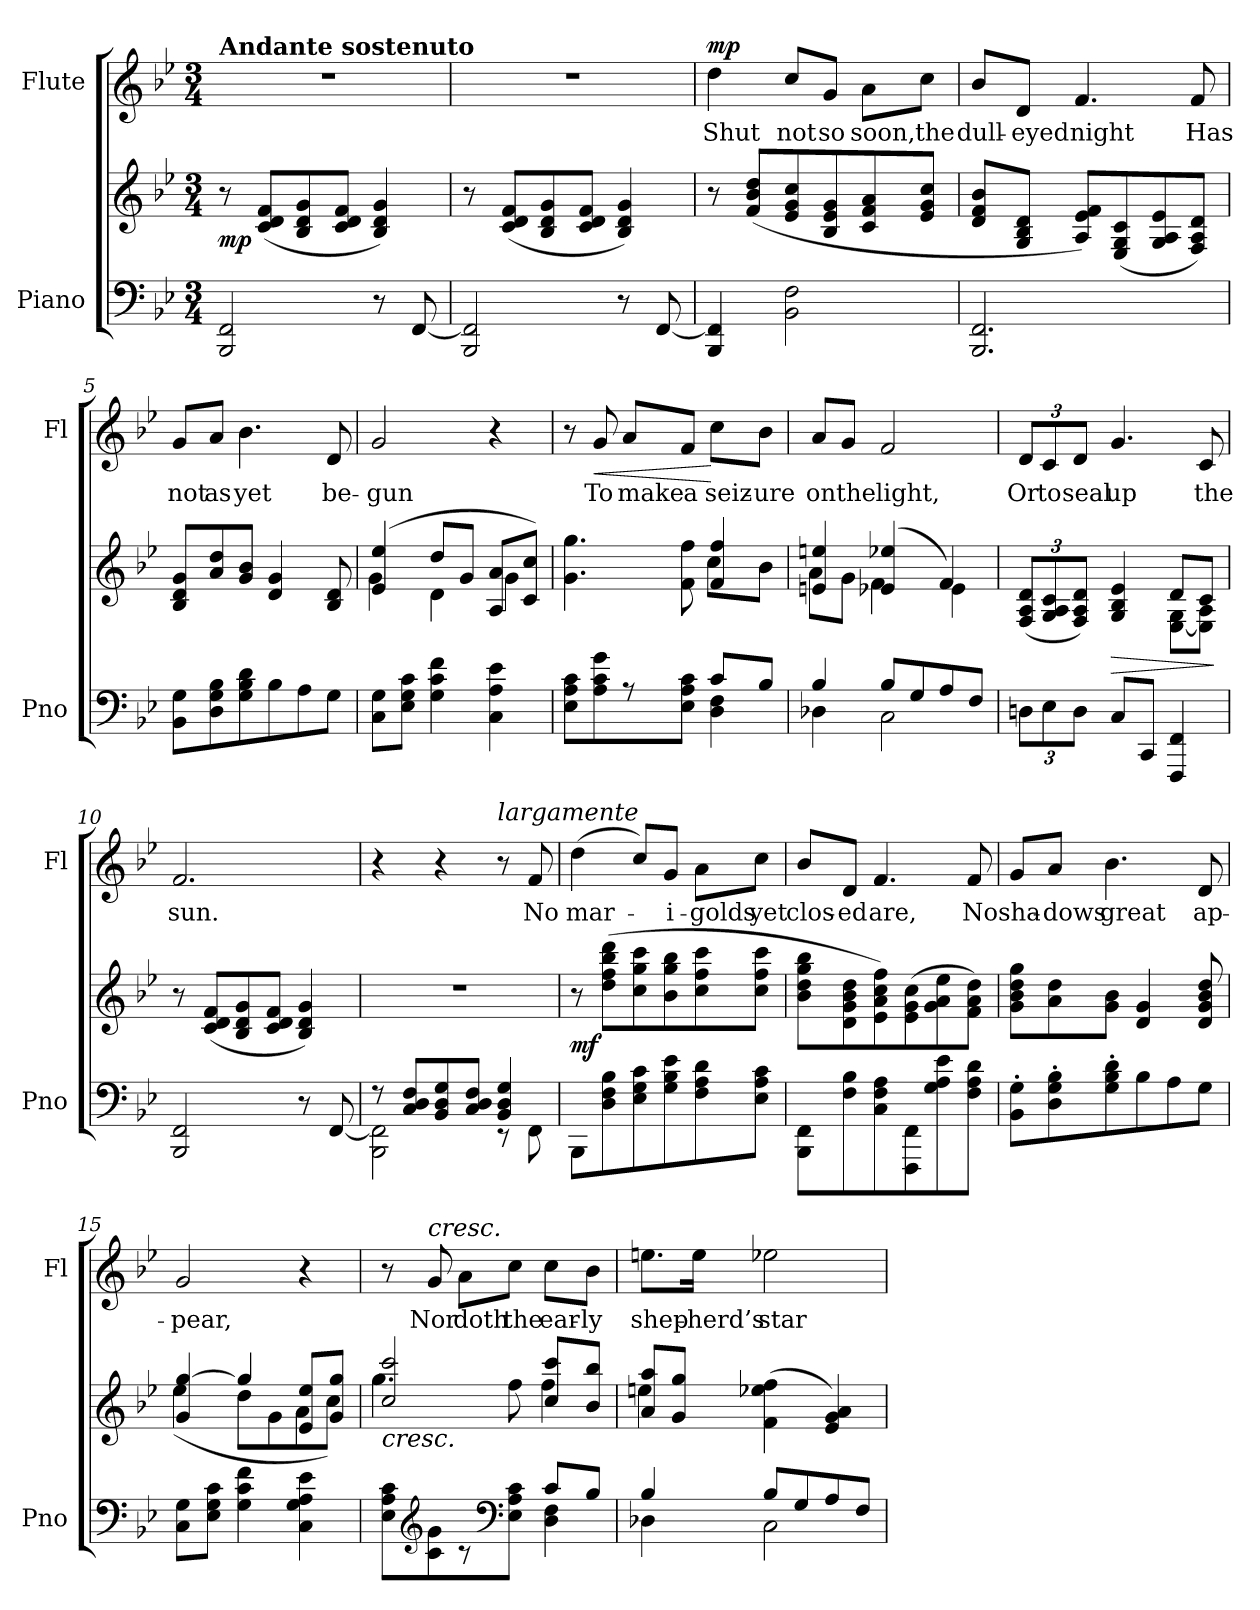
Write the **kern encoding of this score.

**kern	**kern	**dynam	**kern	**text	**dynam
*part2	*part2	*part2	*part1	*part1	*part1
*staff3	*staff2	*staff2/3	*staff1	*staff1	*staff1
*I"Piano	*	*	*I"Flute	*	*
*I'Pno	*	*	*I'Fl	*	*
*clefF4	*clefG2	*	*clefG2	*	*
*k[b-e-]	*k[b-e-]	*	*k[b-e-]	*	*
*M3/4	*M3/4	*	*M3/4	*	*
*MM48	*MM48	*	*MM48	*	*
=1	=1	=1	=1	=1	=1
!	!	!	!LO:TX:a:B:t=Andante sostenuto	!	!
!	!	!LO:DY:b	!	!	!
2BBB-/ 2FF/	8r	mp	2.r	.	.
.	(8c/ 8d/ 8f/L	.	.	.	.
.	8B-/ 8d/ 8g/	.	.	.	.
.	8c/ 8d/ 8f/J	.	.	.	.
8r	4B-/ 4d/ 4g/)	.	.	.	.
[8FF/	.	.	.	.	.
=2	=2	=2	=2	=2	=2
2BBB-/ 2FF/]	8r	.	2.r	.	.
.	(8c/ 8d/ 8f/L	.	.	.	.
.	8B-/ 8d/ 8g/	.	.	.	.
.	8c/ 8d/ 8f/J	.	.	.	.
8r	4B-/ 4d/ 4g/)	.	.	.	.
[8FF/	.	.	.	.	.
=3	=3	=3	=3	=3	=3
!	!	!	!	!LO:LY:b	!LO:DY:a
4BBB-/ 4FF/]	8r	.	4dd\	Shut	mp
.	(8f/ 8b-/ 8dd/L	.	.	.	.
!	!	!	!	!LO:LY:b	!
2BB-\ 2F\	8e-/ 8g/ 8cc/	.	8cc/L	not	.
!	!	!	!	!LO:LY:b	!
.	8B-/ 8e-/ 8g/	.	8g/J	so	.
!	!	!	!	!LO:LY:b	!
.	8c/ 8f/ 8a/	.	8a\L	soon,	.
!	!	!	!	!LO:LY:b	!
.	8e-/ 8g/ 8cc/J	.	8cc\J	the	.
!!LO:LB:g=z
=4	=4	=4	=4	=4	=4
!	!	!	!	!LO:LY:b	!
2.BBB-/ 2.FF/	8d/ 8f/ 8b-/L	.	8b-/L	dull-	.
!	!	!	!	!LO:LY:b	!
.	8G/ 8B-/ 8d/J	.	8d/J	-eyed	.
!	!	!	!	!LO:LY:b	!
.	8A/ 8e-/ 8f/L)	.	4.f/	night	.
.	(8E-/ 8G/ 8c/	.	.	.	.
.	8G/ 8A/ 8e-/	.	.	.	.
!	!	!	!	!LO:LY:b	!
.	8F/ 8A/ 8d/J)	.	8f/	Has	.
=5	=5	=5	=5	=5	=5
!	!	!	!	!LO:LY:b	!
8BB-\ 8G\L	8B-/ 8d/ 8g/L	.	8g/L	not	.
!	!	!	!	!LO:LY:b	!
8D\ 8G\ 8B-\	8a/ 8dd/	.	8a/J	as	.
!	!	!	!	!LO:LY:b	!
8G\ 8B-\ 8d\	8g/ 8b-/J	.	4.b-\	yet	.
8B-\	4d/ 4g/	.	.	.	.
8A\	.	.	.	.	.
!	!	!	!	!LO:LY:b	!
8G\J	8B-/ 8d/	.	8d/	be-	.
=6	=6	=6	=6	=6	=6
*	*^	*	*	*	*
!	!	!	!	!	!LO:LY:b	!
8C\ 8G\L	(4e-/ 4ee-/	4g\	.	2g/	-gun	.
8E-\ 8G\ 8c\J	.	.	.	.	.	.
4G\ 4c\ 4f\	8dd/L	4d\	.	.	.	.
.	8g/J	.	.	.	.	.
4C\ 4A\ 4e-\	8A/ 8a/L	4g\	.	4r	.	.
.	8c/ 8cc/J)	.	.	.	.	.
!!LO:LB:g=z
=7	=7	=7	=7	=7	=7	=7
*^	*	*	*	*	*	*
8E-\ 8A\ 8c\L	2ryy	4.g\ 4.gg\	2ryy	.	8r	.	.
!	!	!	!	!	!	!LO:LY:b	!LO:HP:b
8A\ 8c\ 8g\	.	.	.	.	8g/	To	<
!	!	!	!	!	!	!LO:LY:b	!
8r	.	.	.	.	8a/L	make	.
!	!	!	!	!	!	!LO:LY:b	!
8E-\ 8A\ 8c\J	.	8f\ 8ff\	.	.	8f/J	a	.
!	!	!	!	!	!	!LO:LY:b	!
8c/L	4D\ 4F\	4f/ 4ff/	8cc\L	.	8cc\L	seiz-	[
!	!	!	!	!	!	!LO:LY:b	!
8B-/J	.	.	8b-\J	.	8b-\J	-ure	.
=8	=8	=8	=8	=8	=8	=8	=8
!	!	!	!	!	!	!LO:LY:b	!
4B-/	4D-X\	4en/ 4een/	8a\L	.	8a/L	on	.
!	!	!	!	!	!	!LO:LY:b	!
.	.	.	8g\J	.	8g/J	the	.
!	!	!	!	!	!	!LO:LY:b	!
8B-/L	2C\	(4e-X/ 4ee-X/	4f\	.	2f/	light,	.
8G/	.	.	.	.	.	.	.
8A/	.	4f/)	4e-\	.	.	.	.
8F/J	.	.	.	.	.	.	.
*v	*v	*	*	*	*	*	*
=9	=9	=9	=9	=9	=9	=9
*Xbrackettup	*Xbrackettup	*	*	*	*	*
!	!	!	!	!	!LO:LY:b	!
12Dn\L	(12F/ 12A/ 12d/L	2ryy	.	12d/L	Or	.
!	!	!	!	!	!LO:LY:b	!
12E-\	12G/ 12A/ 12c/	.	.	12c/	to	.
!	!	!	!	!	!LO:LY:b	!
12D\J	12F/ 12A/ 12d/J)	.	.	12d/J	seal	.
!	!	!	!LO:HP:b	!	!LO:LY:b	!
8C/L	4G/ 4B-/ 4e-/	.	>	4.g/	up	.
8CC/J	.	.	.	.	.	.
4FFF/ 4FF/	8d/L	[8E-\ 8G\L	.	.	.	.
!	!	!	!	!	!LO:LY:b	!
.	8c/J	8E-\] 8A\J	.	8c/	the	.
*	*v	*v	*	*	*	*
.	.	]	.	.	.
!!LO:PB:g=z
=10	=10	=10	=10	=10	=10
!	!	!	!	!LO:LY:b	!
2BBB-/ 2FF/	8r	.	2.f/	sun.	.
.	(8c/ 8d/ 8f/L	.	.	.	.
.	8B-/ 8d/ 8g/	.	.	.	.
.	8c/ 8d/ 8f/J	.	.	.	.
8r	4B-/ 4d/ 4g/)	.	.	.	.
[8FF/	.	.	.	.	.
=11	=11	=11	=11	=11	=11
*^	*	*	*	*	*
8r	2BBB-\ 2FF\]	2.r	.	4r	.	.
8C/ 8D/ 8F/L	.	.	.	.	.	.
8BB-/ 8D/ 8G/	.	.	.	4r	.	.
8C/ 8D/ 8F/J	.	.	.	.	.	.
!	!	!	!	!LO:TX:a:i:t=largamente	!	!
4BB-/ 4D/ 4G/	8r	.	.	8r	.	.
!	!	!	!	!	!LO:LY:b	!
.	8FF\	.	.	8f/	No	.
=12	=12	=12	=12	=12	=12	=12
!	!	!	!LO:DY:b	!	!LO:LY:b	!
*v	*v	*	*	*	*	*
8BBB-\L	8r	mf	(4dd\	mar-	.
8D\ 8F\ 8B-\	(8dd\ 8ff\ 8bb-\ 8ddd\L	.	.	.	.
8E-\ 8G\ 8c\	8cc\ 8gg\ 8ccc\	.	8cc/L)	.	.
!	!	!	!	!LO:LY:b	!
8G\ 8B-\ 8e-\	8b-\ 8gg\ 8bb-\	.	8g/J	-i-	.
!	!	!	!	!LO:LY:b	!
8F\ 8A\ 8d\	8cc\ 8ff\ 8ccc\	.	8a\L	-golds	.
!	!	!	!	!LO:LY:b	!
8E-\ 8A\ 8c\J	8cc\ 8ff\ 8ccc\J	.	8cc\J	yet	.
!!LO:LB:g=z
=13	=13	=13	=13	=13	=13
!	!	!	!	!LO:LY:b	!
8BBB-\ 8FF\L	8b-\ 8dd\ 8gg\ 8bb-\L	.	8b-/L	clos-	.
!	!	!	!	!LO:LY:b	!
8F\ 8B-\	8d\ 8g\ 8b-\ 8dd\	.	8d/J	-ed	.
!	!	!	!	!LO:LY:b	!
8C\ 8F\ 8A\	8e-\ 8a\ 8cc\ 8ff\)	.	4.f/	are,	.
8FFF\ 8FF\	(8e-\ 8g\ 8cc\	.	.	.	.
8G\ 8A\ 8e-\	8g\ 8a\ 8ee-\	.	.	.	.
!	!	!	!	!LO:LY:b	!
8F\ 8A\ 8d\J	8f\ 8a\ 8dd\J)	.	8f/	No	.
=14	=14	=14	=14	=14	=14
!	!	!	!	!LO:LY:b	!
8BB-\' 8G\'L	8g\ 8b-\ 8dd\ 8gg\L	.	8g/L	sha-	.
!	!	!	!	!LO:LY:b	!
8D\' 8G\' 8B-\'	8a\ 8dd\	.	8a/J	-dows	.
!	!	!	!	!LO:LY:b	!
8G\' 8B-\' 8d\'	8g\ 8b-\J	.	4.b-\	great	.
8B-\	4d/ 4g/	.	.	.	.
8A\	.	.	.	.	.
!	!	!	!	!LO:LY:b	!
8G\J	8d/ 8g/ 8b-/ 8dd/	.	8d/	ap-	.
=15	=15	=15	=15	=15	=15
*	*^	*	*	*	*
!	!	!	!	!	!LO:LY:b	!
8C\ 8G\L	4g/ [4gg/	(4ee-\	.	2g/	-pear,	.
8E-\ 8G\ 8c\J	.	.	.	.	.	.
4G\ 4c\ 4f\	4gg/]	8dd\L	.	.	.	.
.	.	8g\	.	.	.	.
4C\ 4G\ 4A\ 4e-\	8e-/ 8ee-/L	8a\	.	4r	.	.
.	8g/ 8gg/J	8cc\J)	.	.	.	.
!!LO:LB:g=z
=16	=16	=16	=16	=16	=16	=16
*^	*	*	*	*	*	*
!	!	!LO:TX:b:i:t=cresc.	!	!	!	!	!
8E-\ 8A\ 8c\L	2ryy	2cc/ 2ccc/	4.gg\	.	8r	.	.
*clefG2	*	*	*	*	*	*	*
!	!	!	!	!	!LO:TX:a:i:t=cresc.	!	!
!	!	!	!	!	!	!LO:LY:b	!
8c\ 8g\	.	.	.	.	8g/	Nor	.
!	!	!	!	!	!	!LO:LY:b	!
8r	.	.	.	.	8a\L	doth	.
*clefF4	*	*	*	*	*	*	*
!	!	!	!	!	!	!LO:LY:b	!
8E-\ 8A\ 8c\J	.	.	8ff\	.	8cc\J	the	.
!	!	!	!	!	!	!LO:LY:b	!
8c/L	4D\ 4F\	8cc/ 8ccc/L	4ff\	.	8cc\L	ear-	.
!	!	!	!	!	!	!LO:LY:b	!
8B-/J	.	8b-/ 8bb-/J	.	.	8b-\J	-ly	.
=17	=17	=17	=17	=17	=17	=17	=17
!	!	!	!	!	!	!LO:LY:b	!
4B-/	4D-X\	8a/ 8aa/L	4een\	.	8.een\L	shep-	.
.	.	8g/ 8gg/J	.	.	.	.	.
!	!	!	!	!	!	!LO:LY:b	!
.	.	.	.	.	16ee\Jk	-herd’s	.
!	!	!	!	!	!	!LO:LY:b	!
8B-/L	2C\	(4f\ 4ee-X\ 4ff\	2ryy	.	2ee-X\	star	.
8G/	.	.	.	.	.	.	.
8A/	.	4e-/ 4g/ 4a/)	.	.	.	.	.
8F/J	.	.	.	.	.	.	.
*v	*v	*	*	*	*	*	*
*	*v	*v	*	*	*	*
=	=	=	=	=	=
*-	*-	*-	*-	*-	*-
